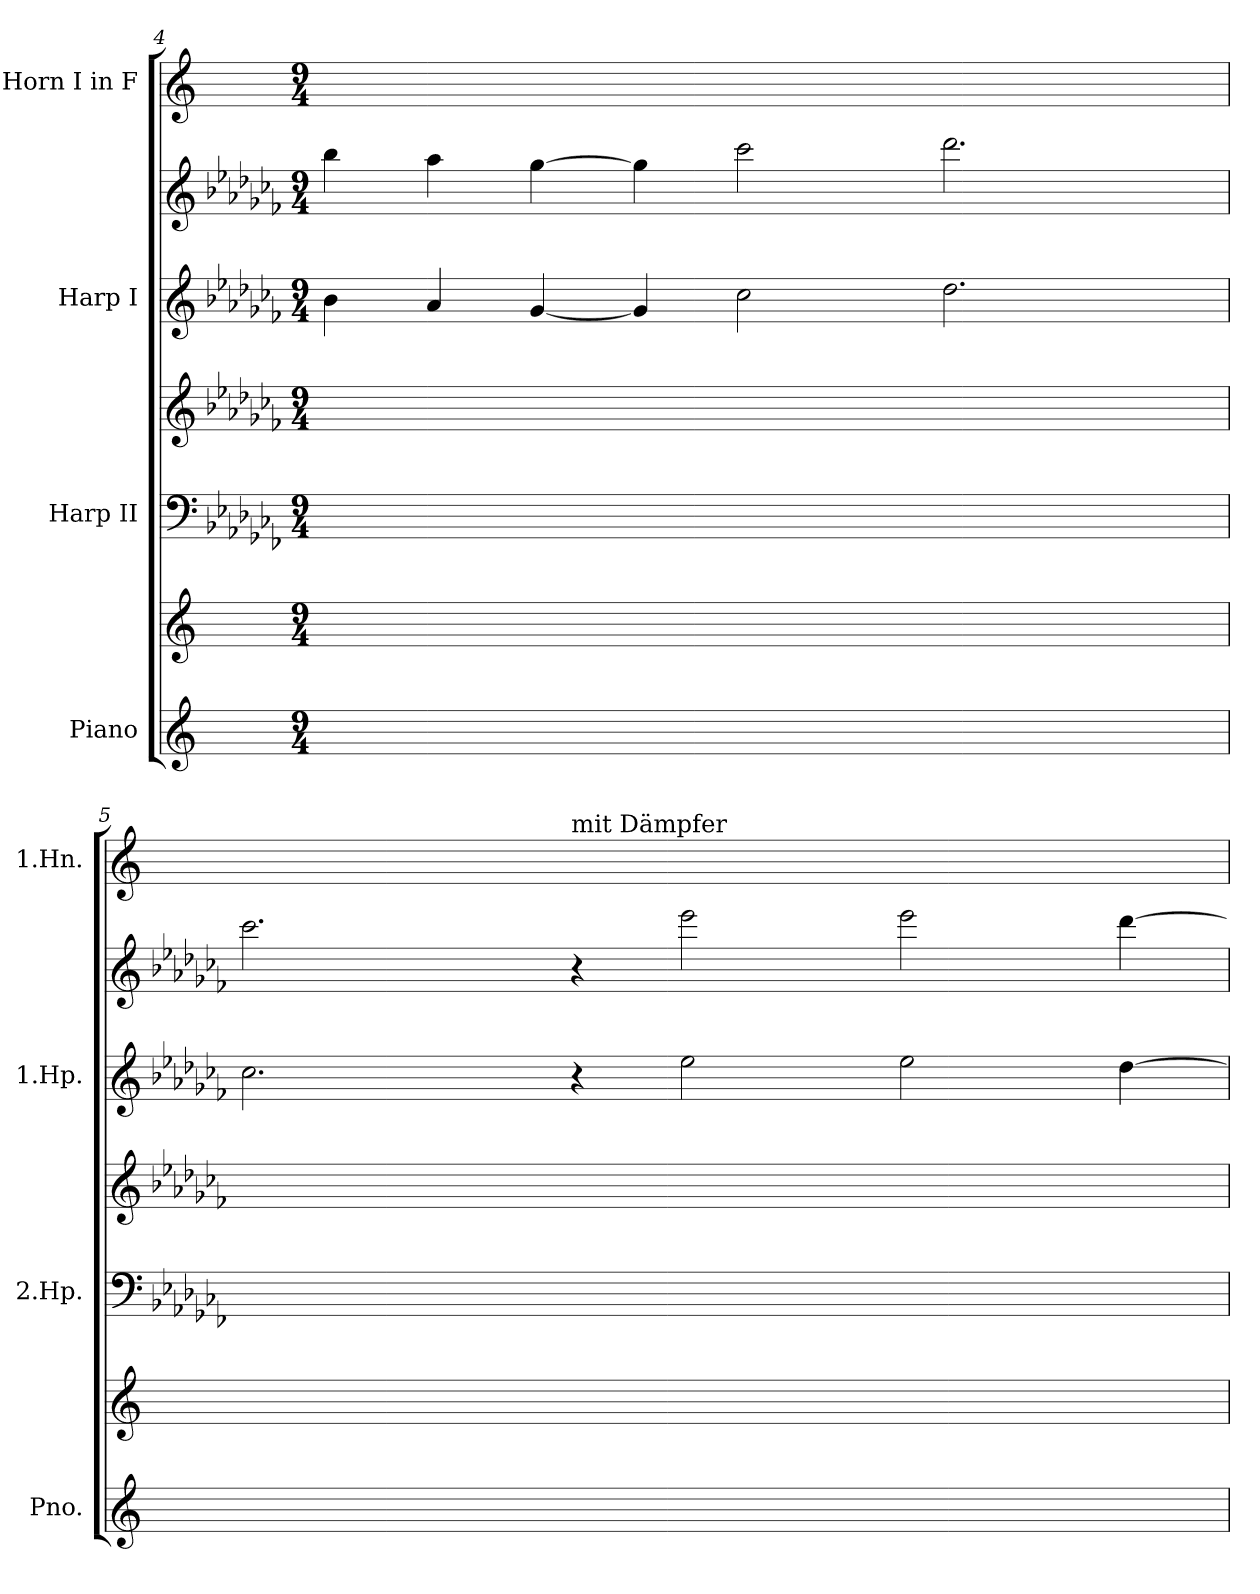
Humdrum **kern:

**kern	**kern	**kern	**kern	**kern	**kern	**kern
*part4	*part4	*part3	*part3	*part2	*part2	*part1
*staff7	*staff6	*staff5	*staff4	*staff3	*staff2	*staff1
*I"Piano	*	*I"Harp II	*	*I"Harp I	*	*I"Horn I in F
*I'Pno.	*	*I'2.Hp.	*	*I'1.Hp.	*	*I'1.Hn.
*clefG2	*clefG2	*clefF4	*clefG2	*clefG2	*clefG2	*clefG2
*	*	*	*	*	*	*ITrd4c7
*k[]	*k[]	*k[b-e-a-d-g-c-f-]	*k[b-e-a-d-g-c-f-]	*k[b-e-a-d-g-c-f-]	*k[b-e-a-d-g-c-f-]	*k[b-]
*C:	*C:	*C-:	*C-:	*C-:	*C-:	*F:
*M9/4	*M9/4	*M9/4	*M9/4	*M9/4	*M9/4	*M9/4
=4	=4	=4	=4	=4	=4	=4
4ryy	8ryy	2.ryy	2.ryy	4b-	4bb-	4%9ryy
.	8ryy	.	.	.	.	.
4ryy	8ryy	.	.	4a-	4aa-	.
.	8ryy	.	.	.	.	.
4ryy	8ryy	.	.	[4g-	[4gg-	.
.	8ryy	.	.	.	.	.
8ryy	4ryy	2.ryy	2.ryy	4g-]	4gg-]	.
8ryy	.	.	.	.	.	.
4.ryy	8ryy	.	.	2cc-	2ccc-	.
.	8ryy	.	.	.	.	.
.	8ryy	.	.	.	.	.
8ryy	8ryy	.	.	.	.	.
4ryy	4.ryy	2.ryy	2.ryy	2.dd-	2.ddd-	.
4ryy	.	.	.	.	.	.
.	8ryy	.	.	.	.	.
8ryy	4ryy	.	.	.	.	.
8ryy	.	.	.	.	.	.
=5	=5	=5	=5	=5	=5	=5
4.ryy	8ryy	2.ryy	2.ryy	2.cc-	2.ccc-	2.ryy
.	8ryy	.	.	.	.	.
.	4ryy	.	.	.	.	.
8ryy	.	.	.	.	.	.
4ryy	8ryy	.	.	.	.	.
.	8ryy	.	.	.	.	.
!	!	!	!	!	!	!LO:TX:a:t=mit Dämpfer
8ryy	4.ryy	2.ryy	2.ryy	4r	4r	1.ryy
8ryy	.	.	.	.	.	.
4.ryy	.	.	.	2ee-	2eee-	.
.	8ryy	.	.	.	.	.
.	4ryy	.	.	.	.	.
8ryy	.	.	.	.	.	.
4ryy	8ryy	2.ryy	2.ryy	2ee-	2eee-	.
.	8ryy	.	.	.	.	.
8ryy	4.ryy	.	.	.	.	.
8ryy	.	.	.	.	.	.
4ryy	.	.	.	[4dd-	[4ddd-	.
.	8ryy	.	.	.	.	.
=	=	=	=	=	=	=
*-	*-	*-	*-	*-	*-	*-
